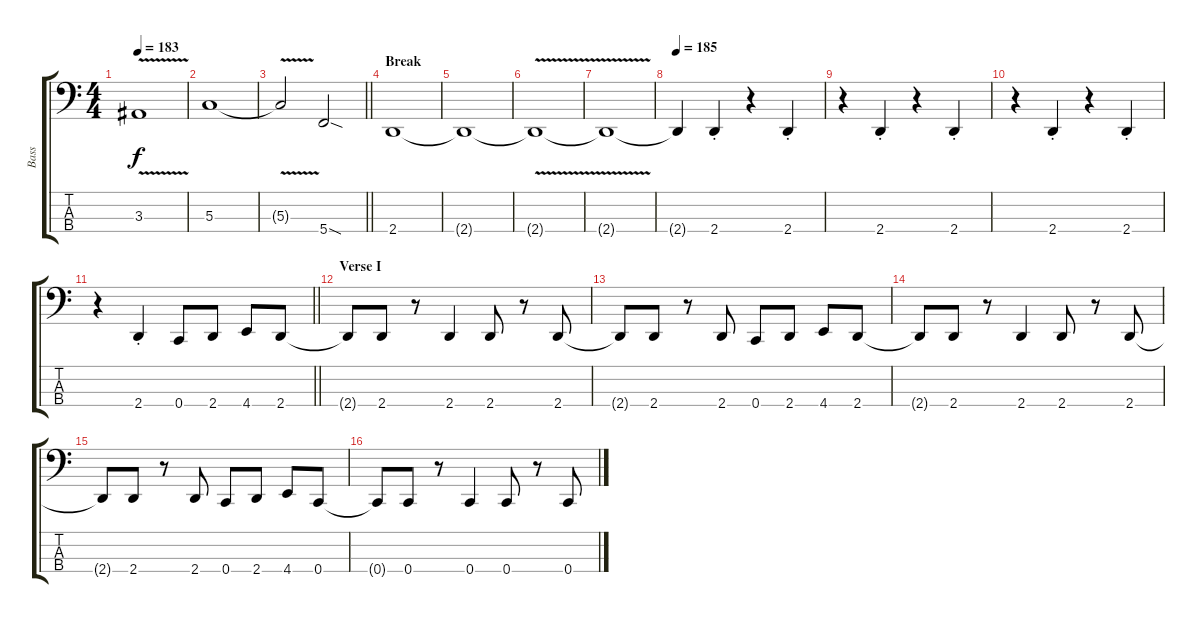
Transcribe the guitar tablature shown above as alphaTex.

\track ("Bass" "Bass") {instrument electricbasspick}
\staff {score tabs}
\tuning (F2 C2 G1 C1) {hide}
\ts (4 4)
\tempo 183
\clef f4
\ks c
3.3{v t}.1{dy f} |
5.3.1 |
\barLineRight lightlight
5.3{v t}.2 5.4{sod}.2 |
\section ("" "Break")
2.4.1 |
2.4{t}.1 |
2.4{v t}.1 |
2.4{t}.1 |
\tempo 185
2.4{t}.4 2.4{st}.4 r.4 2.4{st}.4 |
r.4 2.4{st}.4 r.4 2.4{st}.4 |
r.4 2.4{st}.4 r.4 2.4{st}.4 |
\barLineRight lightlight
r.4 2.4{st}.4 0.4.8 2.4.8 4.4.8 2.4.8 |
\section ("" "Verse I")
2.4{t}.8 2.4.8 r.8 2.4.4 2.4.8 r.8 2.4.8 |
2.4{t}.8 2.4.8 r.8 2.4.8 0.4.8 2.4.8 4.4.8 2.4.8 |
2.4{t}.8 2.4.8 r.8 2.4.4 2.4.8 r.8 2.4.8 |
2.4{t}.8 2.4.8 r.8 2.4.8 0.4.8 2.4.8 4.4.8 0.4.8 |
0.4{t}.8 0.4.8 r.8 0.4.4 0.4.8 r.8 0.4.8
